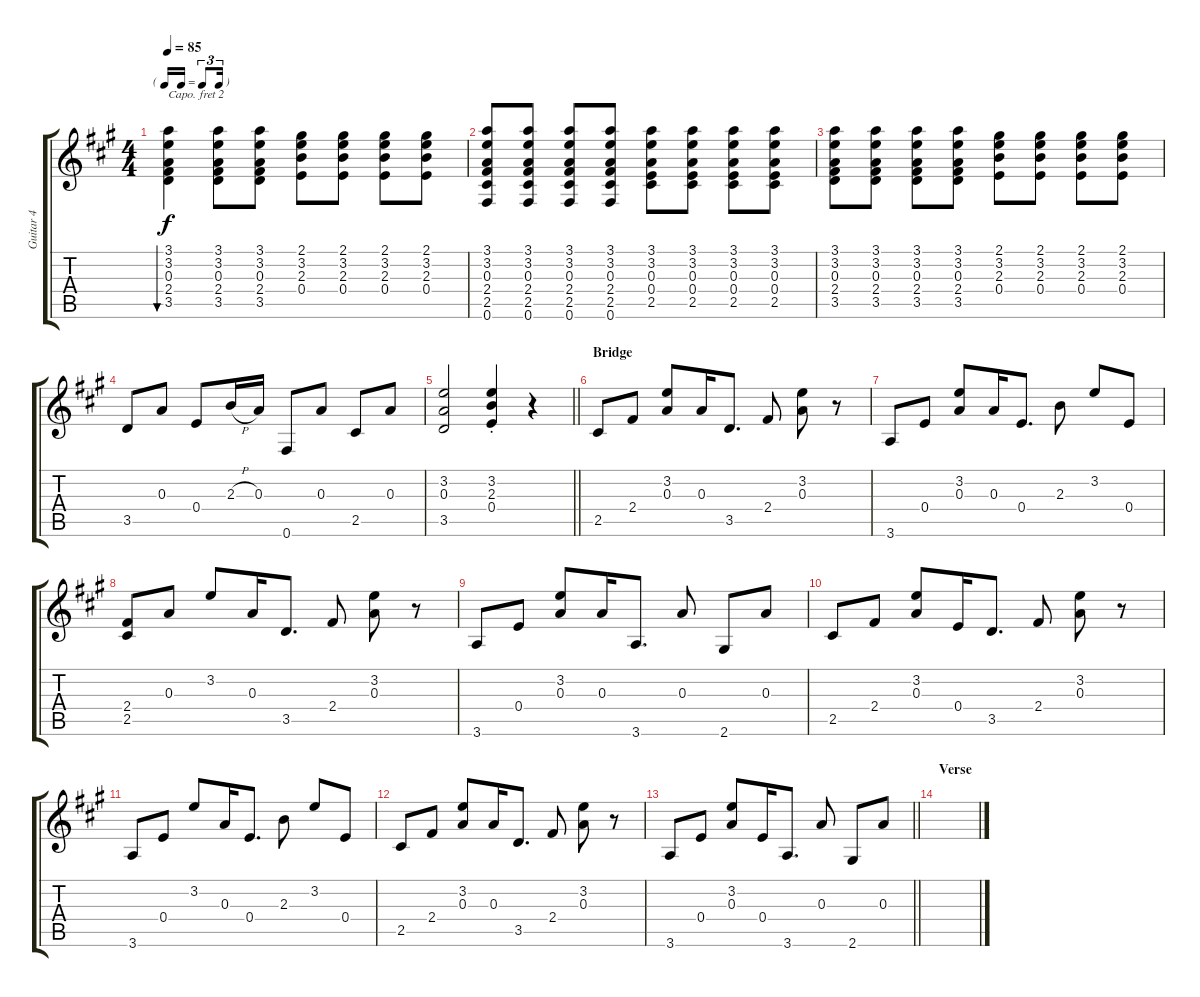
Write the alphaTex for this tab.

\track ("Guitar 4" "Guitar 4") {instrument electricguitarclean}
\staff {score tabs}
\capo 2
\tuning (E4 B3 G3 D3 A2 E2) {hide}
\ts (4 4)
\tf triplet16th
\tempo 85
\clef g2
\ks a
(3.1 3.2 0.3 2.4 3.5).4{bu 120 dy f} (3.1 3.2 0.3 2.4 3.5).8 (3.1 3.2 0.3 2.4 3.5).8 (2.1 3.2 2.3 0.4).8 (2.1 3.2 2.3 0.4).8 (2.1 3.2 2.3 0.4).8 (2.1 3.2 2.3 0.4).8 |
(3.1 3.2 0.3 2.4 2.5 0.6).8 (3.1 3.2 0.3 2.4 2.5 0.6).8 (3.1 3.2 0.3 2.4 2.5 0.6).8 (3.1 3.2 0.3 2.4 2.5 0.6).8 (3.1 3.2 0.3 0.4 2.5).8 (3.1 3.2 0.3 0.4 2.5).8 (3.1 3.2 0.3 0.4 2.5).8 (3.1 3.2 0.3 0.4 2.5).8 |
(3.1 3.2 0.3 2.4 3.5).8 (3.1 3.2 0.3 2.4 3.5).8 (3.1 3.2 0.3 2.4 3.5).8 (3.1 3.2 0.3 2.4 3.5).8 (2.1 3.2 2.3 0.4).8 (2.1 3.2 2.3 0.4).8 (2.1 3.2 2.3 0.4).8 (2.1 3.2 2.3 0.4).8 |
3.5.8 0.3.8 0.4.8 2.3{h}.16 0.3.16 0.6.8 0.3.8 2.5.8 0.3.8 |
\barLineRight lightlight
(3.2 0.3 3.5).2 (3.2{st} 2.3{st} 0.4{st}).4 r.4 |
\section ("" "Bridge")
2.5.8 2.4.8 (3.2 0.3).8 0.3.16 3.5.8{d} 2.4.8 (3.2 0.3).8 r.8 |
3.6.8 0.4.8 (3.2 0.3).8 0.3.16 0.4.8{d} 2.3.8 3.2.8 0.4.8 |
(2.4 2.5).8 0.3.8 3.2.8 0.3.16 3.5.8{d} 2.4.8 (3.2 0.3).8 r.8 |
3.6.8 0.4.8 (3.2 0.3).8 0.3.16 3.6.8{d} 0.3.8 2.6.8 0.3.8 |
2.5.8 2.4.8 (3.2 0.3).8 0.4.16 3.5.8{d} 2.4.8 (3.2 0.3).8 r.8 |
3.6.8 0.4.8 3.2.8 0.3.16 0.4.8{d} 2.3.8 3.2.8 0.4.8 |
2.5.8 2.4.8 (3.2 0.3).8 0.3.16 3.5.8{d} 2.4.8 (3.2 0.3).8 r.8 |
\barLineRight lightlight
3.6.8 0.4.8 (3.2 0.3).8 0.4.16 3.6.8{d} 0.3.8 2.6.8 0.3.8 |
\section ("" "Verse")
